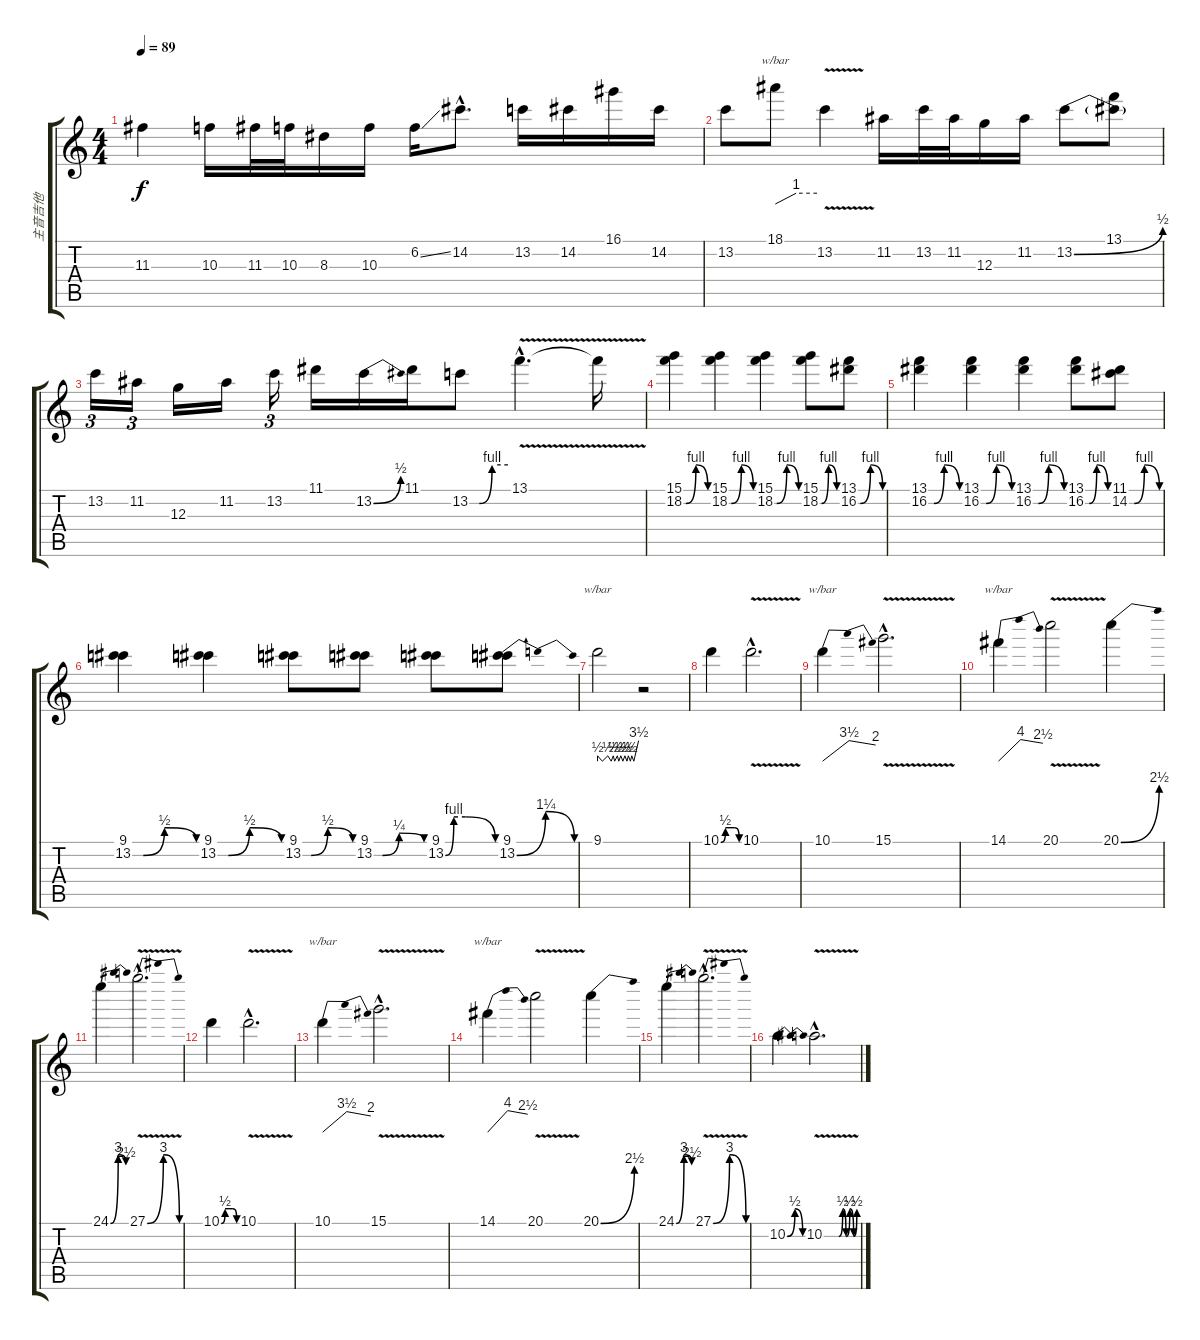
\track ("主音吉他" "主音吉他") {instrument overdrivenguitar}
\staff {score tabs}
\tuning (E4 B3 G3 D3 A2 E2) {hide}
\ts (4 4)
\tempo 89
\clef g2
\ks c
11.3.4{dy f} 10.3.16 11.3.32 10.3.32 8.3.16 10.3.16 6.2{ss}.16 14.2{hac}.8{d} 13.2.16 14.2.16 16.1.16 14.2.16 |
13.2.8 18.1.8{tbe (custom default 0 0 30 4 60 4)} 13.2{v}.4 11.2.16 13.2.32 11.2.32 12.3.16 11.2.16 13.2{be (bend 0 0 60 2)}.8 (13.1 13.2{t}).8 |
13.2.16{tu (3 2)} 11.2.16{tu (3 2)} 12.3.16 11.2.16 13.2.16{tu (3 2)} 11.1.16 13.2{be (bend 0 0 60 2)}.16 11.1.16 13.2{be (custom 0 0 15 0 35 4 60 4)}.8 13.1{v hac}.4{d} 13.1{t}.16 |
(15.1 18.2{be (custom 0 0 5 0 30 4 60 0)}).4 (15.1 18.2{be (custom 0 0 5 0 30 4 60 0)}).4 (15.1 18.2{be (custom 0 0 5 0 30 4 60 0)}).4 (15.1 18.2{be (custom 0 0 5 0 30 4 60 0)}).8 (13.1 16.2{be (custom 0 0 5 0 30 4 60 0)}).8 |
(13.1 16.2{be (custom 0 0 10 0 30 4 60 0)}).4 (13.1 16.2{be (custom 0 0 10 0 30 4 60 0)}).4 (13.1 16.2{be (custom 0 0 10 0 30 4 60 0)}).4 (13.1 16.2{be (custom 0 0 10 0 30 4 60 0)}).8 (11.1 14.2{be (custom 0 0 10 0 30 4 60 0)}).8 |
(9.1 13.2{be (custom 0 0 10 0 30 2 60 0)}).4 (9.1 13.2{be (custom 0 0 10 0 30 2 60 0)}).4 (9.1 13.2{be (custom 0 0 10 0 30 2 60 0)}).8 (9.1 13.2{be (custom 0 0 10 0 30 1 60 0)}).8 (9.1 13.2{be (custom 0 0 10 4 15 4 24 4 60 0)}).8 (9.1 13.2{be (bendrelease 0 0 10 5 30 5 60 0)}).8 |
9.1.2{tbe (custom default 0 2 7 0 15 2 20 0 23 2 25 0 29 2 31 0 34 2 37 0 40 2 43 0 45 2 48 0 50 2 53 0 60 14)} r.2 |
10.1{be (custom 0 0 15 2 30 2 45 2 60 0)}.4 10.1{v hac}.2{d} |
10.1.4{tbe (dip default 0 0 26 14 35 14 60 8)} 15.1{v hac}.2{d} |
14.1.4{tbe (dip default 0 0 30 16 39 16 60 10)} 20.1{v}.2 20.1{be (bend 0 0 60 10)}.4 |
24.1{be (bendrelease 0 0 30 12 45 12 60 10)}.4 27.1{be (bendrelease 0 0 14 12 25 12 60 0) v hac}.2{d} |
10.1{be (custom 0 0 15 2 30 2 45 2 60 0)}.4 10.1{v hac}.2{d} |
10.1.4{tbe (dip default 0 0 26 14 35 14 60 8)} 15.1{v hac}.2{d} |
14.1.4{tbe (dip default 0 0 30 16 39 16 60 10)} 20.1{v}.2 20.1{be (bend 0 0 60 10)}.4 |
24.1{be (bendrelease 0 0 30 12 45 12 60 10)}.4 27.1{be (bendrelease 0 0 14 12 25 12 60 0) v hac}.2{d} |
10.2{be (bendrelease 0 0 30 2 30 2 60 0)}.4 10.2{be (custom 0 0 27 0 34 2 40 0 47 2 54 0 60 2) v hac}.2{d}
